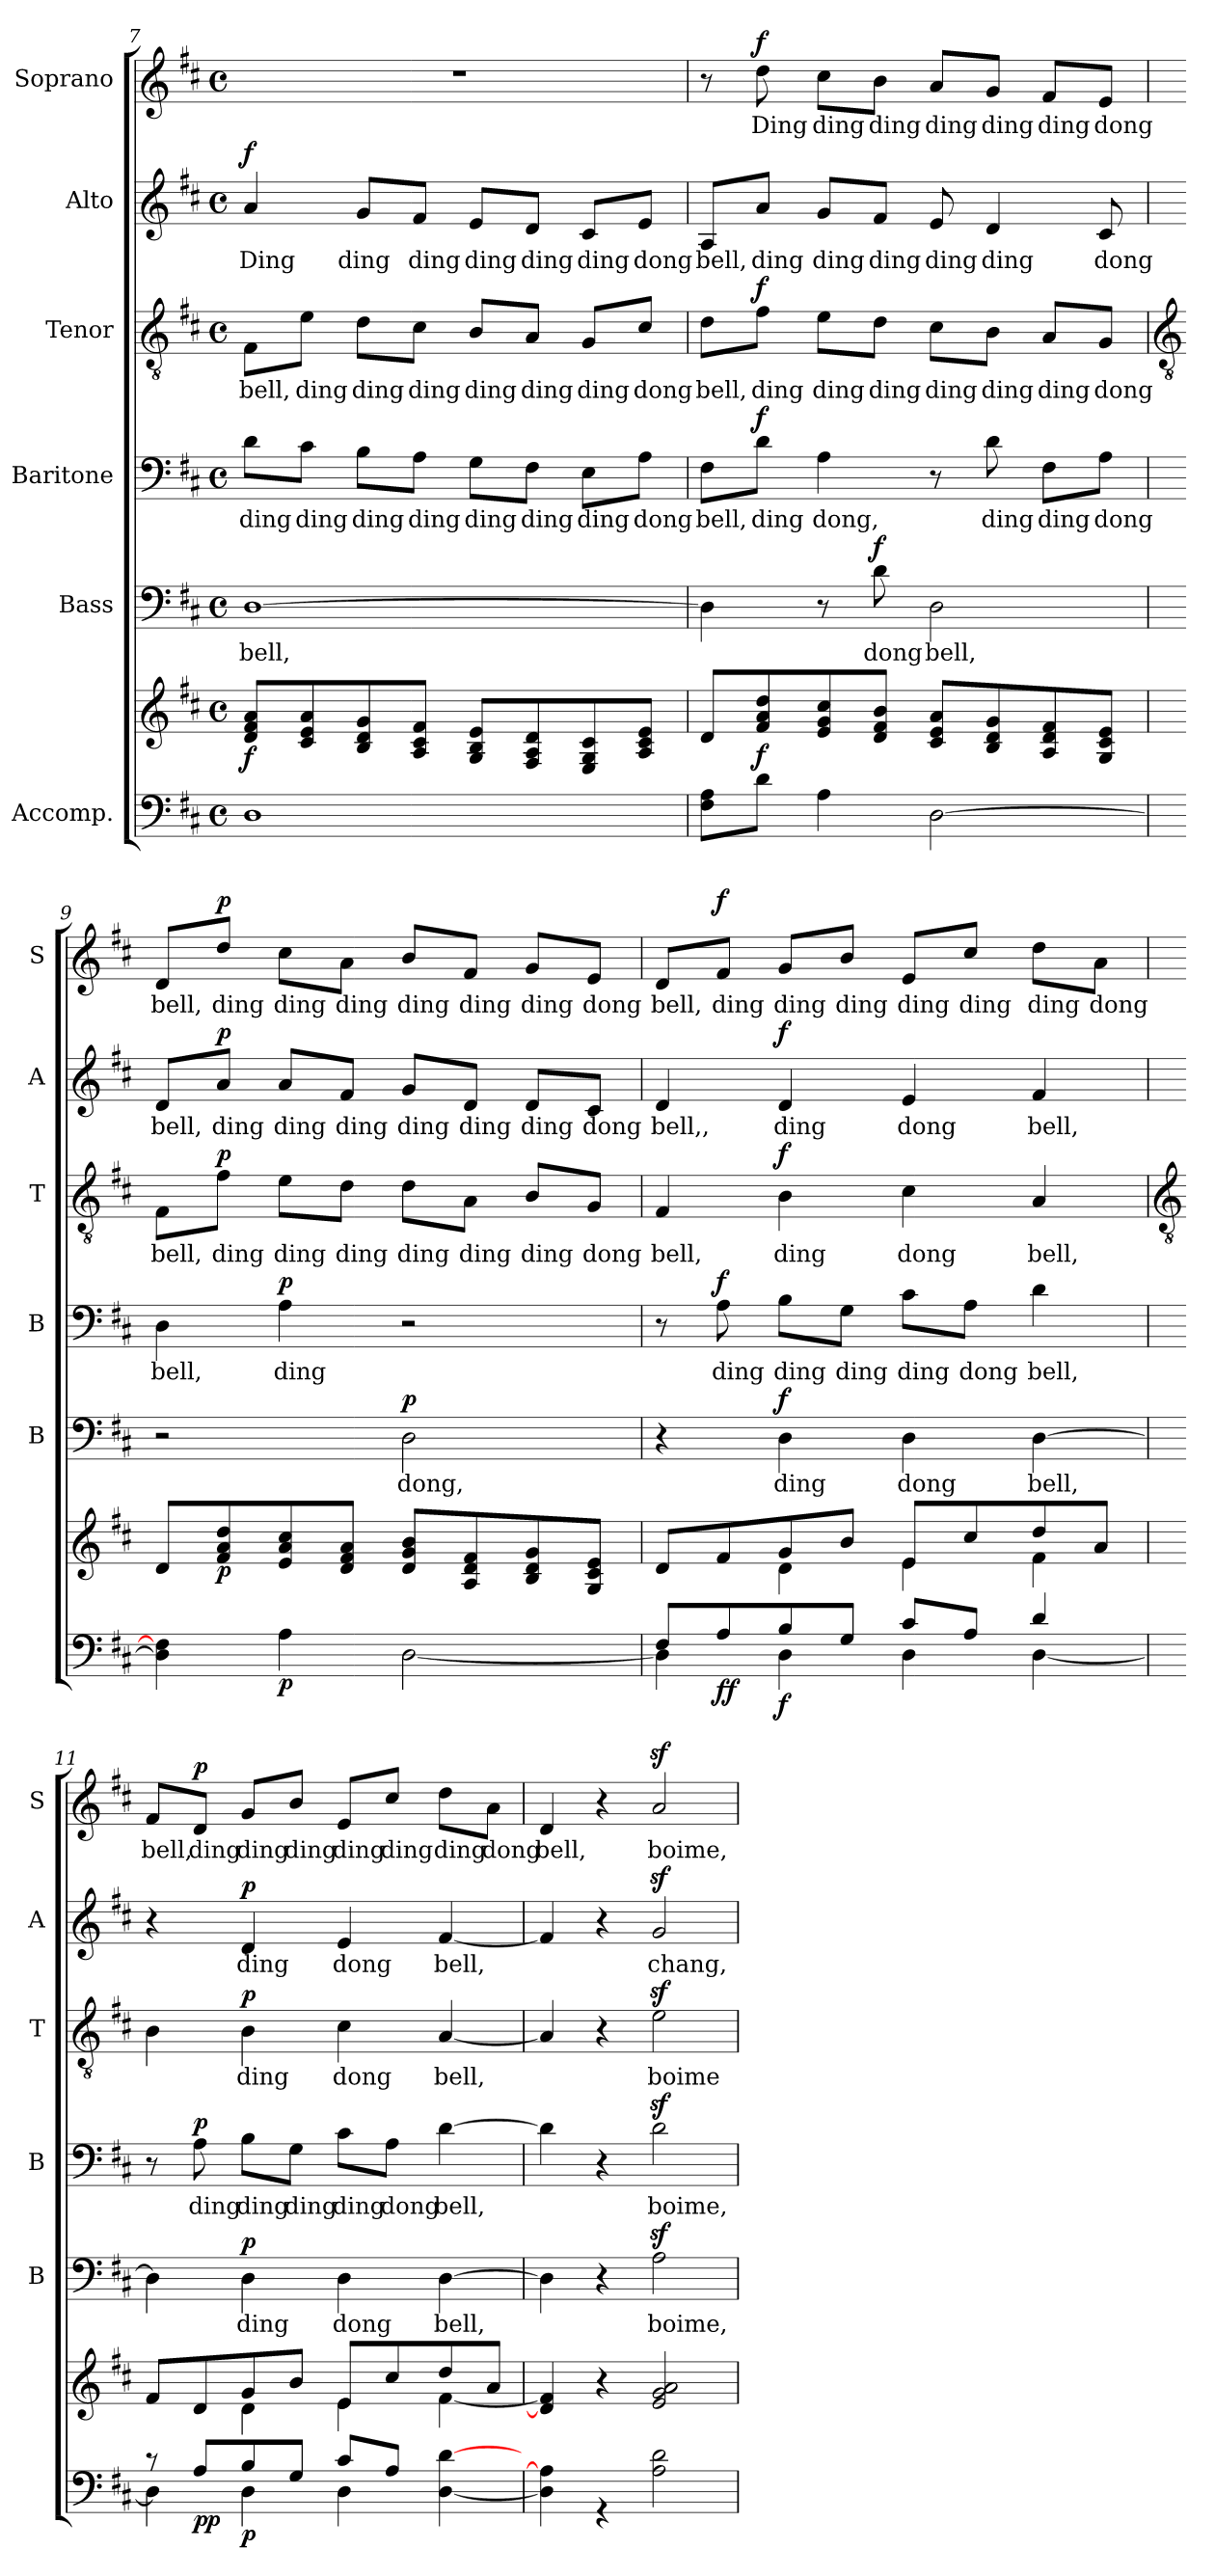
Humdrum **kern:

**kern	**kern	**dynam	**kern	**text	**dynam	**kern	**text	**dynam	**kern	**text	**dynam	**kern	**text	**dynam	**kern	**text	**dynam
*part6	*part6	*part6	*part5	*part5	*part5	*part4	*part4	*part4	*part3	*part3	*part3	*part2	*part2	*part2	*part1	*part1	*part1
*staff7	*staff6	*staff6/7	*staff5	*staff5	*staff5	*staff4	*staff4	*staff4	*staff3	*staff3	*staff3	*staff2	*staff2	*staff2	*staff1	*staff1	*staff1
*I"Accomp.	*	*	*I"Bass	*	*	*I"Baritone	*	*	*I"Tenor	*	*	*I"Alto	*	*	*I"Soprano	*	*
*	*	*	*I'B	*	*	*I'B	*	*	*I'T	*	*	*I'A	*	*	*I'S	*	*
!!LO:LB:g=z
*clefF4	*clefG2	*	*clefF4	*	*	*clefF4	*	*	*clefGv2	*	*	*clefG2	*	*	*clefG2	*	*
*k[f#c#]	*k[f#c#]	*	*k[f#c#]	*	*	*k[f#c#]	*	*	*k[f#c#]	*	*	*k[f#c#]	*	*	*k[f#c#]	*	*
*D:	*D:	*	*D:	*	*	*D:	*	*	*D:	*	*	*D:	*	*	*D:	*	*
*M4/4	*M4/4	*	*M4/4	*	*	*M4/4	*	*	*M4/4	*	*	*M4/4	*	*	*M4/4	*	*
*met(c)	*met(c)	*	*met(c)	*	*	*met(c)	*	*	*met(c)	*	*	*met(c)	*	*	*met(c)	*	*
=7	=7	=7	=7	=7	=7	=7	=7	=7	=7	=7	=7	=7	=7	=7	=7	=7	=7
!	!	!LO:DY:b	!	!LO:LY:b	!	!	!LO:LY:b	!	!	!LO:LY:b	!	!	!LO:LY:b	!LO:DY:b	!	!	!
1D	8d 8f# 8aL	f	[1D	bell,	.	8d\L	ding	.	8F#\L	bell,	.	4a	Ding	f	1r	.	.
!	!	!	!	!	!	!	!LO:LY:b	!	!	!LO:LY:b	!	!	!	!	!	!	!
.	8c# 8e 8a	.	.	.	.	8c#\J	ding	.	8e\J	ding	.	.	.	.	.	.	.
!	!	!	!	!	!	!	!LO:LY:b	!	!	!LO:LY:b	!	!	!LO:LY:b	!	!	!	!
.	8B 8d 8g	.	.	.	.	8B\L	ding	.	8d\L	ding	.	8g/L	ding	.	.	.	.
!	!	!	!	!	!	!	!LO:LY:b	!	!	!LO:LY:b	!	!	!LO:LY:b	!	!	!	!
.	8A 8c# 8f#J	.	.	.	.	8A\J	ding	.	8c#\J	ding	.	8f#/J	ding	.	.	.	.
!	!	!	!	!	!	!	!LO:LY:b	!	!	!LO:LY:b	!	!	!LO:LY:b	!	!	!	!
.	8G 8B 8eL	.	.	.	.	8G\L	ding	.	8B/L	ding	.	8e/L	ding	.	.	.	.
!	!	!	!	!	!	!	!LO:LY:b	!	!	!LO:LY:b	!	!	!LO:LY:b	!	!	!	!
.	8F# 8A 8d	.	.	.	.	8F#\J	ding	.	8A/J	ding	.	8d/J	ding	.	.	.	.
!	!	!	!	!	!	!	!LO:LY:b	!	!	!LO:LY:b	!	!	!LO:LY:b	!	!	!	!
.	8E 8G 8c#	.	.	.	.	8E\L	ding	.	8G/L	ding	.	8c#/L	ding	.	.	.	.
!	!	!	!	!	!	!	!LO:LY:b	!	!	!LO:LY:b	!	!	!LO:LY:b	!	!	!	!
.	8A 8c# 8eJ	.	.	.	.	8A\J	dong	.	8c#/J	dong	.	8e/J	dong	.	.	.	.
=8	=8	=8	=8	=8	=8	=8	=8	=8	=8	=8	=8	=8	=8	=8	=8	=8	=8
!	!	!	!	!	!	!	!LO:LY:b	!	!	!LO:LY:b	!	!	!LO:LY:b	!	!	!	!
8F# 8AL	8dL	.	4D]	.	.	8F#\L	bell,	.	8d\L	bell,	.	8A/L	bell,	.	8r	.	.
!	!	!LO:DY:a=2	!	!	!	!	!LO:LY:b	!LO:DY:b	!	!LO:LY:b	!LO:DY:b	!	!LO:LY:b	!	!	!LO:LY:b	!LO:DY:b
8dJ	8f# 8a 8dd	f	.	.	.	8d\J	ding	f	8f#\J	ding	f	8a/J	ding	.	8dd	Ding	f
!	!	!	!	!	!	!	!LO:LY:b	!	!	!LO:LY:b	!	!	!LO:LY:b	!	!	!LO:LY:b	!
4A	8e 8g 8cc#	.	8r	.	.	4A	dong,	.	8e\L	ding	.	8g/L	ding	.	8cc#\L	ding	.
!	!	!	!	!LO:LY:b	!LO:DY:b	!	!	!	!	!LO:LY:b	!	!	!LO:LY:b	!	!	!LO:LY:b	!
.	8d 8f# 8bJ	.	8d	dong	f	.	.	.	8d\J	ding	.	8f#/J	ding	.	8b\J	ding	.
!	!	!	!	!LO:LY:b	!	!	!	!	!	!LO:LY:b	!	!	!LO:LY:b	!	!	!LO:LY:b	!
[2D	8c# 8e 8aL	.	2D	bell,	.	8r	.	.	8c#\L	ding	.	8e	ding	.	8a/L	ding	.
!	!	!	!	!	!	!	!LO:LY:b	!	!	!LO:LY:b	!	!	!LO:LY:b	!	!	!LO:LY:b	!
.	8B 8d 8g	.	.	.	.	8d	ding	.	8B\J	ding	.	4d	ding	.	8g/J	ding	.
!	!	!	!	!	!	!	!LO:LY:b	!	!	!LO:LY:b	!	!	!	!	!	!LO:LY:b	!
.	8A 8d 8f#	.	.	.	.	8F#\L	ding	.	8A/L	ding	.	.	.	.	8f#/L	ding	.
!	!	!	!	!	!	!	!LO:LY:b	!	!	!LO:LY:b	!	!	!LO:LY:b	!	!	!LO:LY:b	!
.	8G 8c# 8eJ	.	.	.	.	8A\J	dong	.	8G/J	dong	.	8c#	dong	.	8e/J	dong	.
!!LO:LB:g=z
=9	=9	=9	=9	=9	=9	=9	=9	=9	=9	=9	=9	=9	=9	=9	=9	=9	=9
*	*	*	*	*	*	*	*	*	*clefGv2	*	*	*	*	*	*	*	*
*^	*^	*	*	*	*	*	*	*	*	*	*	*	*	*	*	*	*
!	!	!	!	!	!	!	!	!	!LO:LY:b	!	!	!LO:LY:b	!	!	!LO:LY:b	!	!	!LO:LY:b	!
1ryy	4D\] 4F#\]	8dL	1ryy	.	2r	.	.	4D	bell,	.	8F#\L	bell,	.	8d/L	bell,	.	8d/L	bell,	.
!	!	!	!	!LO:DY:b	!	!	!	!	!	!	!	!LO:LY:b	!LO:DY:b	!	!LO:LY:b	!LO:DY:b	!	!LO:LY:b	!LO:DY:b
.	.	8f# 8a 8dd	.	p	.	.	.	.	.	.	8f#\J	ding	p	8a/J	ding	p	8dd/J	ding	p
!	!	!	!	!LO:DY:b=2	!	!	!	!	!LO:LY:b	!LO:DY:b	!	!LO:LY:b	!	!	!LO:LY:b	!	!	!LO:LY:b	!
.	4A\	8e 8a 8cc#	.	p	.	.	.	4A	ding	p	8e\L	ding	.	8a/L	ding	.	8cc#\L	ding	.
!	!	!	!	!	!	!	!	!	!	!	!	!LO:LY:b	!	!	!LO:LY:b	!	!	!LO:LY:b	!
.	.	8d 8f# 8aJ	.	.	.	.	.	.	.	.	8d\J	ding	.	8f#/J	ding	.	8a\J	ding	.
!	!	!	!	!	!	!LO:LY:b	!LO:DY:b	!	!	!	!	!LO:LY:b	!	!	!LO:LY:b	!	!	!LO:LY:b	!
.	[2D\	8d 8g 8bL	.	.	2D	dong,	p	2r	.	.	8d\L	ding	.	8g/L	ding	.	8b/L	ding	.
!	!	!	!	!	!	!	!	!	!	!	!	!LO:LY:b	!	!	!LO:LY:b	!	!	!LO:LY:b	!
.	.	8A 8d 8f#	.	.	.	.	.	.	.	.	8A\J	ding	.	8d/J	ding	.	8f#/J	ding	.
!	!	!	!	!	!	!	!	!	!	!	!	!LO:LY:b	!	!	!LO:LY:b	!	!	!LO:LY:b	!
.	.	8B 8d 8g	.	.	.	.	.	.	.	.	8B/L	ding	.	8d/L	ding	.	8g/L	ding	.
!	!	!	!	!	!	!	!	!	!	!	!	!LO:LY:b	!	!	!LO:LY:b	!	!	!LO:LY:b	!
.	.	8G 8c# 8eJ	.	.	.	.	.	.	.	.	8G/J	dong	.	8c#/J	dong	.	8e/J	dong	.
=10	=10	=10	=10	=10	=10	=10	=10	=10	=10	=10	=10	=10	=10	=10	=10	=10	=10	=10	=10
!	!	!	!	!	!	!	!	!	!	!	!	!LO:LY:b	!	!	!LO:LY:b	!	!	!LO:LY:b	!
8F#/L	4D\]	8dL	4ryy	.	4r	.	.	8r	.	.	4F#	bell,	.	4d	bell,,	.	8d/L	bell,	.
!	!	!	!	!LO:DY:b=2	!	!	!	!	!LO:LY:b	!	!	!	!	!	!	!	!	!LO:LY:b	!
!	!	!	!	!LO:DY:n=1:b	!	!	!	!	!	!LO:DY:b	!	!	!	!	!	!	!	!	!LO:DY:b
8A/	.	8f#	.	f f	.	.	.	8A	ding	f	.	.	.	.	.	.	8f#/J	ding	f
!	!	!	!	!LO:DY:n=2:b=2	!	!LO:LY:b	!LO:DY:b	!	!LO:LY:b	!	!	!LO:LY:b	!LO:DY:b	!	!LO:LY:b	!LO:DY:b	!	!LO:LY:b	!
8B/	4D\	8g	4d\	f	4D	ding	f	8B\L	ding	.	4B	ding	f	4d	ding	f	8g/L	ding	.
!	!	!	!	!	!	!	!	!	!LO:LY:b	!	!	!	!	!	!	!	!	!LO:LY:b	!
8G/J	.	8bJ	.	.	.	.	.	8G\J	ding	.	.	.	.	.	.	.	8b/J	ding	.
!	!	!	!	!	!	!LO:LY:b	!	!	!LO:LY:b	!	!	!LO:LY:b	!	!	!LO:LY:b	!	!	!LO:LY:b	!
8c#/L	4D\	8eL	4e\	.	4D	dong	.	8c#\L	ding	.	4c#	dong	.	4e	dong	.	8e/L	ding	.
!	!	!	!	!	!	!	!	!	!LO:LY:b	!	!	!	!	!	!	!	!	!LO:LY:b	!
8A/J	.	8cc#	.	.	.	.	.	8A\J	dong	.	.	.	.	.	.	.	8cc#/J	ding	.
!	!	!	!	!	!	!LO:LY:b	!	!	!LO:LY:b	!	!	!LO:LY:b	!	!	!LO:LY:b	!	!	!LO:LY:b	!
4d/	[4D\	8dd	4f#\	.	[4D	bell,	.	4d	bell,	.	4A	bell,	.	4f#	bell,	.	8dd\L	ding	.
!	!	!	!	!	!	!	!	!	!	!	!	!	!	!	!	!	!	!LO:LY:b	!
.	.	8aJ	.	.	.	.	.	.	.	.	.	.	.	.	.	.	8a\J	dong	.
!!LO:LB:g=z
=11	=11	=11	=11	=11	=11	=11	=11	=11	=11	=11	=11	=11	=11	=11	=11	=11	=11	=11	=11
*	*	*	*	*	*	*	*	*	*	*	*clefGv2	*	*	*	*	*	*	*	*
!	!	!	!	!	!	!	!	!	!	!	!	!	!	!	!	!	!	!LO:LY:b	!
8r	4D\]	8f#L	4ryy	.	4D]	.	.	8r	.	.	4B	.	.	4r	.	.	8f#/L	bell,	.
!	!	!	!	!LO:DY:b=2	!	!	!	!	!LO:LY:b	!	!	!	!	!	!	!	!	!LO:LY:b	!
!	!	!	!	!LO:DY:n=1:b	!	!	!	!	!	!LO:DY:b	!	!	!	!	!	!	!	!	!LO:DY:b
8A/L	.	8d	.	p p	.	.	.	8A	ding	p	.	.	.	.	.	.	8d/J	ding	p
!	!	!	!	!LO:DY:n=2:b=2	!	!LO:LY:b	!LO:DY:b	!	!LO:LY:b	!	!	!LO:LY:b	!LO:DY:b	!	!LO:LY:b	!LO:DY:b	!	!LO:LY:b	!
8B/	4D\	8g	4d\	p	4D	ding	p	8B\L	ding	.	4B	ding	p	4d	ding	p	8g/L	ding	.
!	!	!	!	!	!	!	!	!	!LO:LY:b	!	!	!	!	!	!	!	!	!LO:LY:b	!
8G/J	.	8bJ	.	.	.	.	.	8G\J	ding	.	.	.	.	.	.	.	8b/J	ding	.
!	!	!	!	!	!	!LO:LY:b	!	!	!LO:LY:b	!	!	!LO:LY:b	!	!	!LO:LY:b	!	!	!LO:LY:b	!
8c#/L	4D\	8eL	4e\	.	4D	dong	.	8c#\L	ding	.	4c#	dong	.	4e	dong	.	8e/L	ding	.
!	!	!	!	!	!	!	!	!	!LO:LY:b	!	!	!	!	!	!	!	!	!LO:LY:b	!
8A/J	.	8cc#	.	.	.	.	.	8A\J	dong	.	.	.	.	.	.	.	8cc#/J	ding	.
!	!	!	!	!	!	!LO:LY:b	!	!	!LO:LY:b	!	!	!LO:LY:b	!	!	!LO:LY:b	!	!	!LO:LY:b	!
4ryy	[4D\ [4d\	8dd	[4f#\	.	[4D	bell,	.	[4d	bell,	.	[4A	bell,	.	[4f#	bell,	.	8dd\L	ding	.
!	!	!	!	!	!	!	!	!	!	!	!	!	!	!	!	!	!	!LO:LY:b	!
.	.	8aJ	.	.	.	.	.	.	.	.	.	.	.	.	.	.	8a\J	dong	.
=12	=12	=12	=12	=12	=12	=12	=12	=12	=12	=12	=12	=12	=12	=12	=12	=12	=12	=12	=12
!	!	!	!	!	!	!	!	!	!	!	!	!	!	!	!	!	!	!LO:LY:b	!
1ryy	4D\] 4A\]	4ryy	4d/] 4f#/]	.	4D]	.	.	4d]	.	.	4A]	.	.	4f#]	.	.	4d	bell,	.
.	4r	4r	2.ryy	.	4r	.	.	4r	.	.	4r	.	.	4r	.	.	4r	.	.
!	!	!	!	!LO:DY:a=2	!	!LO:LY:b	!	!	!LO:LY:b	!	!	!LO:LY:b	!	!	!LO:LY:b	!	!	!LO:LY:b	!
!	!	!	!	!LO:DY:n=1:b	!	!	!	!	!	!	!	!	!	!	!	!	!	!	!
.	2A\ 2d\	2e 2g 2a	.	sf sf	2Az<	boime,	.	2dz>	boime,	.	2ez<	boime	.	2gz<	chang,	.	2az<	boime,	.
*v	*v	*	*	*	*	*	*	*	*	*	*	*	*	*	*	*	*	*	*
*	*v	*v	*	*	*	*	*	*	*	*	*	*	*	*	*	*	*	*
=	=	=	=	=	=	=	=	=	=	=	=	=	=	=	=	=	=
*-	*-	*-	*-	*-	*-	*-	*-	*-	*-	*-	*-	*-	*-	*-	*-	*-	*-
